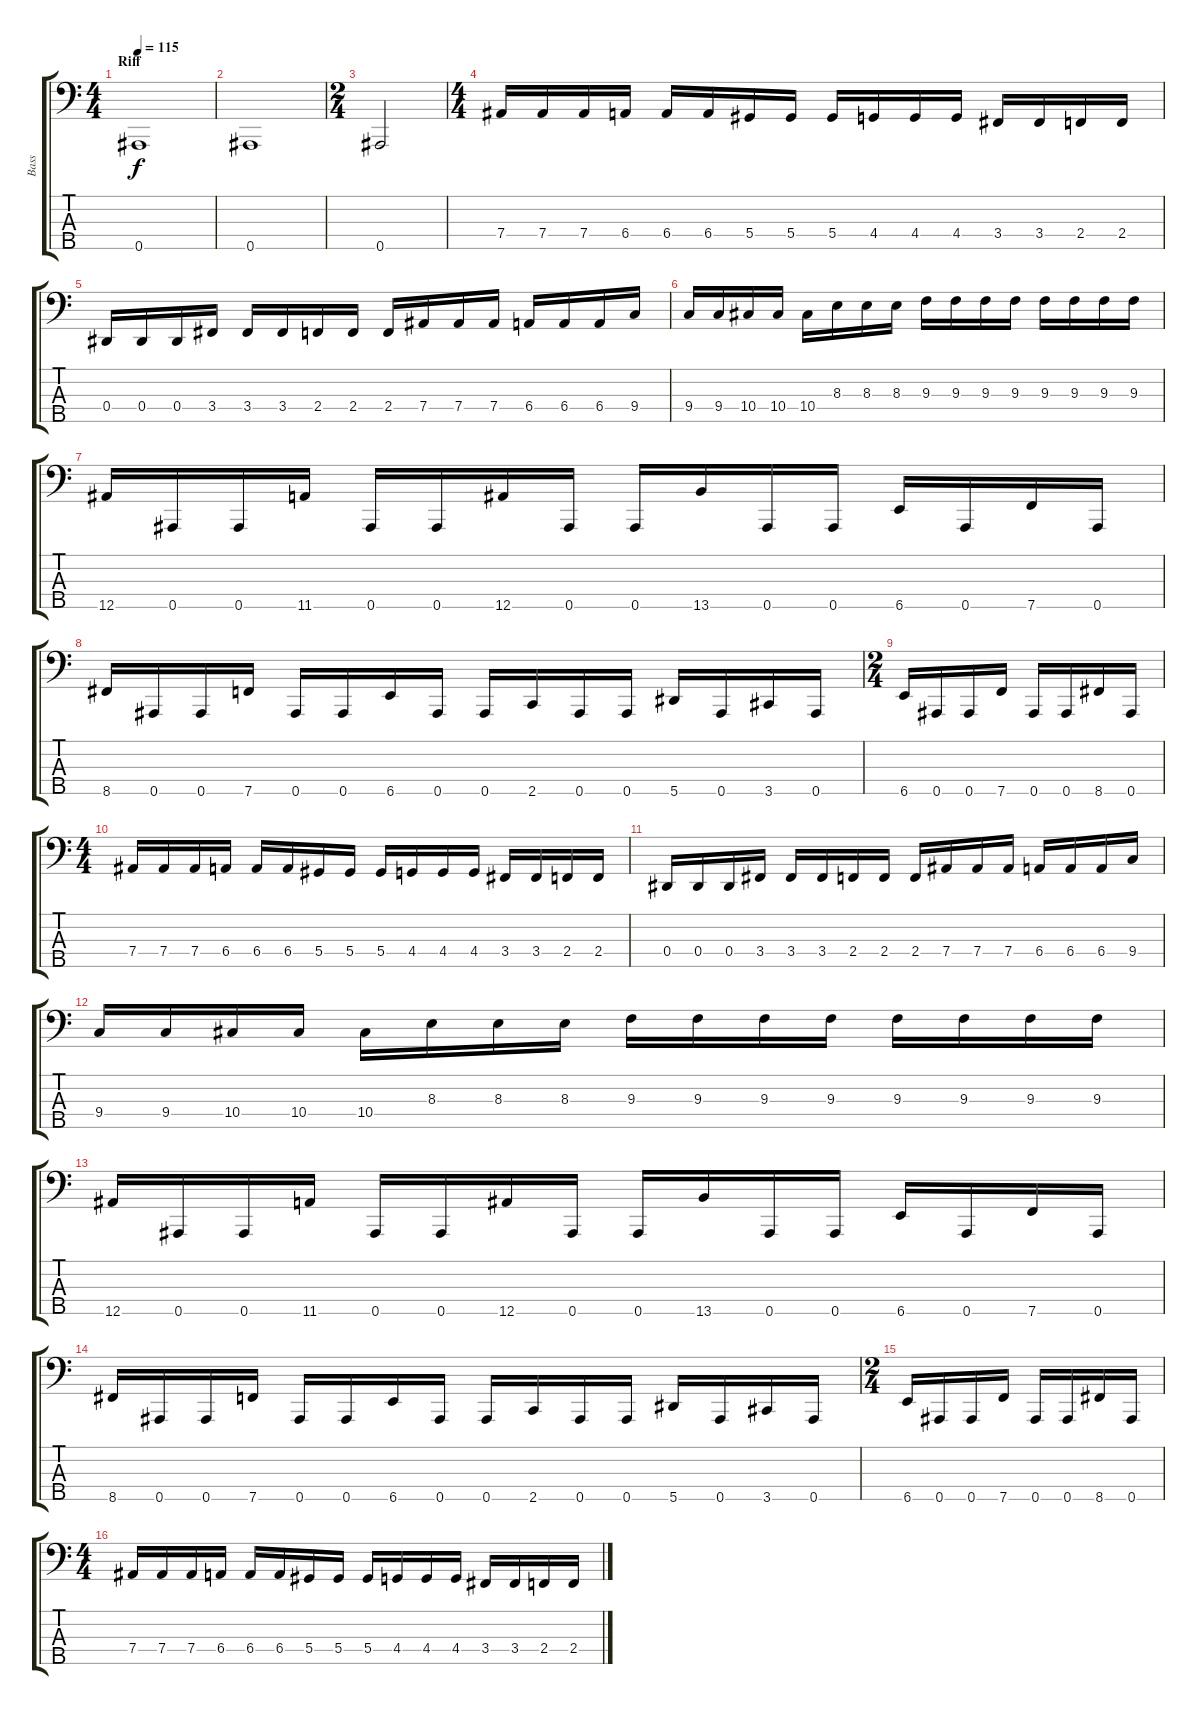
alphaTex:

\track ("Bass" "Bass") {instrument electricbasspick}
\staff {score tabs}
\tuning (Gb2 Db2 Ab1 Eb1 Bb0) {hide}
\ts (4 4)
\section ("" "Riff")
\tempo 115
\clef f4
\ks c
0.5.1{dy f} |
0.5.1 |
\ts (2 4)
0.5.2 |
\ts (4 4)
7.4.16 7.4.16 7.4.16 6.4.16 6.4.16 6.4.16 5.4.16 5.4.16 5.4.16 4.4.16 4.4.16 4.4.16 3.4.16 3.4.16 2.4.16 2.4.16 |
0.4.16 0.4.16 0.4.16 3.4.16 3.4.16 3.4.16 2.4.16 2.4.16 2.4.16 7.4.16 7.4.16 7.4.16 6.4.16 6.4.16 6.4.16 9.4.16 |
9.4.16 9.4.16 10.4.16 10.4.16 10.4.16 8.3.16 8.3.16 8.3.16 9.3.16 9.3.16 9.3.16 9.3.16 9.3.16 9.3.16 9.3.16 9.3.16 |
12.5.16 0.5.16 0.5.16 11.5.16 0.5.16 0.5.16 12.5.16 0.5.16 0.5.16 13.5.16 0.5.16 0.5.16 6.5.16 0.5.16 7.5.16 0.5.16 |
8.5.16 0.5.16 0.5.16 7.5.16 0.5.16 0.5.16 6.5.16 0.5.16 0.5.16 2.5.16 0.5.16 0.5.16 5.5.16 0.5.16 3.5.16 0.5.16 |
\ts (2 4)
6.5.16 0.5.16 0.5.16 7.5.16 0.5.16 0.5.16 8.5.16 0.5.16 |
\ts (4 4)
7.4.16 7.4.16 7.4.16 6.4.16 6.4.16 6.4.16 5.4.16 5.4.16 5.4.16 4.4.16 4.4.16 4.4.16 3.4.16 3.4.16 2.4.16 2.4.16 |
0.4.16 0.4.16 0.4.16 3.4.16 3.4.16 3.4.16 2.4.16 2.4.16 2.4.16 7.4.16 7.4.16 7.4.16 6.4.16 6.4.16 6.4.16 9.4.16 |
9.4.16 9.4.16 10.4.16 10.4.16 10.4.16 8.3.16 8.3.16 8.3.16 9.3.16 9.3.16 9.3.16 9.3.16 9.3.16 9.3.16 9.3.16 9.3.16 |
12.5.16 0.5.16 0.5.16 11.5.16 0.5.16 0.5.16 12.5.16 0.5.16 0.5.16 13.5.16 0.5.16 0.5.16 6.5.16 0.5.16 7.5.16 0.5.16 |
8.5.16 0.5.16 0.5.16 7.5.16 0.5.16 0.5.16 6.5.16 0.5.16 0.5.16 2.5.16 0.5.16 0.5.16 5.5.16 0.5.16 3.5.16 0.5.16 |
\ts (2 4)
6.5.16 0.5.16 0.5.16 7.5.16 0.5.16 0.5.16 8.5.16 0.5.16 |
\ts (4 4)
7.4.16 7.4.16 7.4.16 6.4.16 6.4.16 6.4.16 5.4.16 5.4.16 5.4.16 4.4.16 4.4.16 4.4.16 3.4.16 3.4.16 2.4.16 2.4.16
